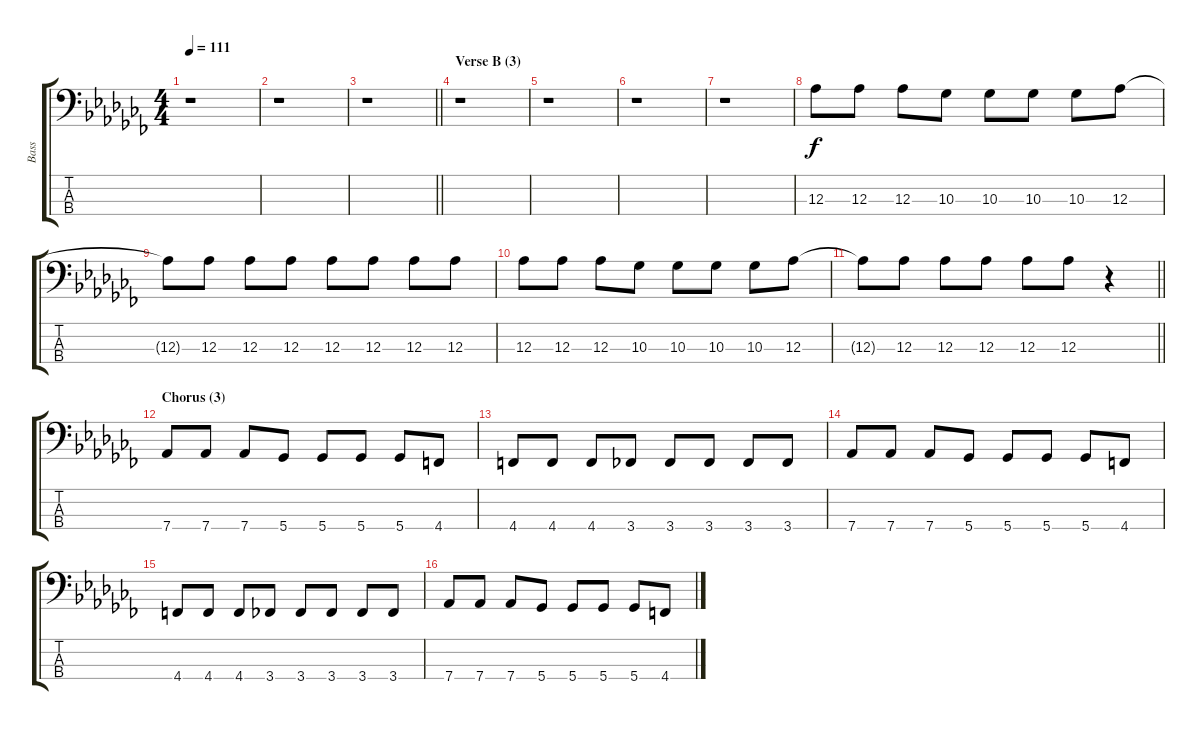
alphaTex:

\track ("Bass" "Bass") {instrument electricbasspick}
\staff {score tabs}
\tuning (Gb2 Db2 Ab1 Db1) {hide}
\ts (4 4)
\tempo 111
\clef f4
\ks abminor
r.1{dy f} |
r.1 |
\barLineRight lightlight
r.1 |
\section ("" "Verse B (3)")
r.1 |
r.1 |
r.1 |
r.1 |
12.3.8 12.3.8 12.3.8 10.3.8 10.3.8 10.3.8 10.3.8 12.3.8 |
12.3{t}.8 12.3.8 12.3.8 12.3.8 12.3.8 12.3.8 12.3.8 12.3.8 |
12.3.8 12.3.8 12.3.8 10.3.8 10.3.8 10.3.8 10.3.8 12.3.8 |
\barLineRight lightlight
12.3{t}.8 12.3.8 12.3.8 12.3.8 12.3.8 12.3.8 r.4 |
\section ("" "Chorus (3)")
7.4.8 7.4.8 7.4.8 5.4.8 5.4.8 5.4.8 5.4.8 4.4.8 |
4.4.8 4.4.8 4.4.8 3.4.8 3.4.8 3.4.8 3.4.8 3.4.8 |
7.4.8 7.4.8 7.4.8 5.4.8 5.4.8 5.4.8 5.4.8 4.4.8 |
4.4.8 4.4.8 4.4.8 3.4.8 3.4.8 3.4.8 3.4.8 3.4.8 |
7.4.8 7.4.8 7.4.8 5.4.8 5.4.8 5.4.8 5.4.8 4.4.8
